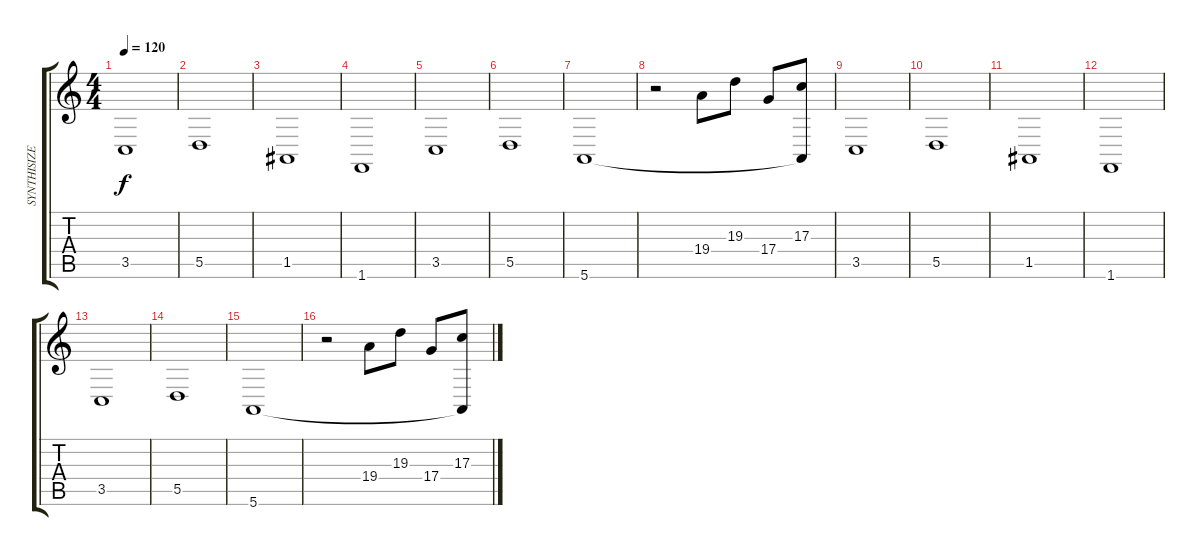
\track ("SYNTHISIZER 2" "SYNTHISIZE") {instrument synthstrings1}
\staff {score tabs}
\tuning (E4 B3 G3 D3 A2 E2) {hide}
\ts (4 4)
\tempo 120
\clef g2
\ks c
3.5.1{dy f} |
5.5.1 |
1.5.1 |
1.6.1 |
3.5.1 |
5.5.1 |
5.6.1 |
r.2 19.4.8 19.3.8 17.4.8 (17.3 5.6{t}).8 |
3.5.1 |
5.5.1 |
1.5.1 |
1.6.1 |
3.5.1 |
5.5.1 |
5.6.1 |
r.2 19.4.8 19.3.8 17.4.8 (17.3 5.6{t}).8
